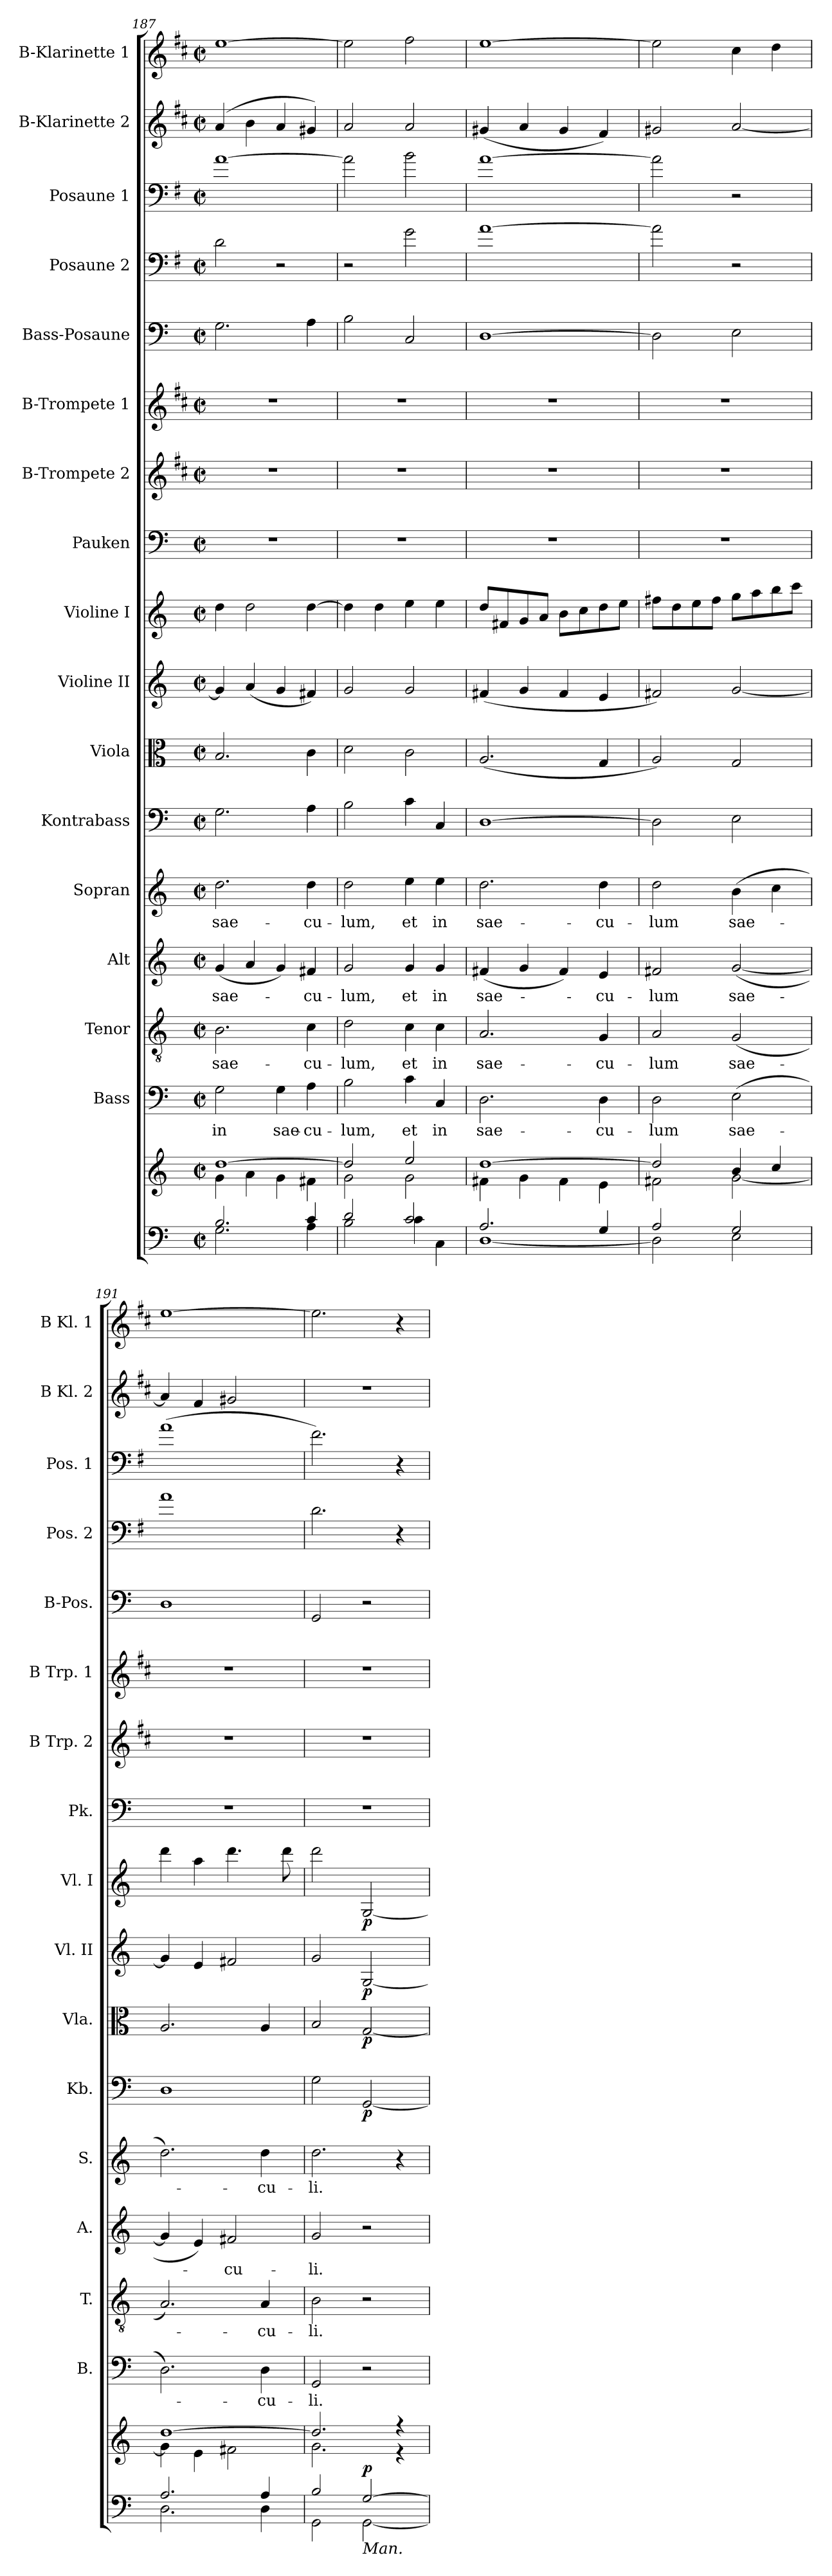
**kern	**kern	**dynam	**kern	**text	**kern	**text	**kern	**text	**kern	**text	**kern	**dynam	**kern	**dynam	**kern	**dynam	**kern	**dynam	**kern	**kern	**kern	**kern	**kern	**kern	**kern	**kern
*part17	*part17	*part17	*part16	*part16	*part15	*part15	*part14	*part14	*part13	*part13	*part12	*part12	*part11	*part11	*part10	*part10	*part9	*part9	*part8	*part7	*part6	*part5	*part4	*part3	*part2	*part1
*staff18	*staff17	*staff17/18	*staff16	*staff16	*staff15	*staff15	*staff14	*staff14	*staff13	*staff13	*staff12	*staff12	*staff11	*staff11	*staff10	*staff10	*staff9	*staff9	*staff8	*staff7	*staff6	*staff5	*staff4	*staff3	*staff2	*staff1
*	*	*	*I"Bass	*	*I"Tenor	*	*I"Alt	*	*I"Sopran	*	*I"Kontrabass	*	*I"Viola	*	*I"Violine II	*	*I"Violine I	*	*I"Pauken	*I"B-Trompete 2	*I"B-Trompete 1	*I"Bass-Posaune	*I"Posaune 2	*I"Posaune 1	*I"B-Klarinette 2	*I"B-Klarinette 1
*	*	*	*I'B.	*	*I'T.	*	*I'A.	*	*I'S.	*	*I'Kb.	*	*I'Vla.	*	*I'Vl. II	*	*I'Vl. I	*	*I'Pk.	*I'B Trp. 2	*I'B Trp. 1	*I'B-Pos.	*I'Pos. 2	*I'Pos. 1	*I'B Kl. 2	*I'B Kl. 1
*clefF4	*clefG2	*	*clefF4	*	*clefGv2	*	*clefG2	*	*clefG2	*	*clefF4	*	*clefC3	*	*clefG2	*	*clefG2	*	*clefF4	*clefG2	*clefG2	*clefF4	*clefF4	*clefF4	*clefG2	*clefG2
*	*	*	*	*	*	*	*	*	*	*	*ITrd7c12	*	*	*	*	*	*	*	*	*ITrd1c2	*ITrd1c2	*	*ITrd4c7	*ITrd4c7	*ITrd1c2	*ITrd1c2
*k[]	*k[]	*	*k[]	*	*k[]	*	*k[]	*	*k[]	*	*k[]	*	*k[]	*	*k[]	*	*k[]	*	*k[]	*k[]	*k[]	*k[]	*k[]	*k[]	*k[]	*k[]
*C:	*C:	*	*C:	*	*C:	*	*C:	*	*C:	*	*C:	*	*C:	*	*C:	*	*C:	*	*C:	*C:	*C:	*C:	*C:	*C:	*C:	*C:
*M2/2	*M2/2	*	*M2/2	*	*M2/2	*	*M2/2	*	*M2/2	*	*M2/2	*	*M2/2	*	*M2/2	*	*M2/2	*	*M2/2	*M2/2	*M2/2	*M2/2	*M2/2	*M2/2	*M2/2	*M2/2
*met(c|)	*met(c|)	*	*met(c|)	*	*met(c|)	*	*met(c|)	*	*met(c|)	*	*met(c|)	*	*met(c|)	*	*met(c|)	*	*met(c|)	*	*met(c|)	*met(c|)	*met(c|)	*met(c|)	*met(c|)	*met(c|)	*met(c|)	*met(c|)
=187	=187	=187	=187	=187	=187	=187	=187	=187	=187	=187	=187	=187	=187	=187	=187	=187	=187	=187	=187	=187	=187	=187	=187	=187	=187	=187
*^	*^	*	*	*	*	*	*	*	*	*	*	*	*	*	*	*	*	*	*	*	*	*	*	*	*	*
!	!	!	!	!	!	!LO:LY:b	!	!LO:LY:b	!	!LO:LY:b	!	!LO:LY:b	!	!	!	!	!	!	!	!	!	!	!	!	!	!	!	!
2.B/	2.G\	[>1dd	4g\	.	2G\	in	2.B\	sae-	(<4g/	sae-	2.dd\	sae-	2.GG\	.	2.B/	.	4g/]	.	4dd\	.	1r	1r	1r	2.G\	2G\	[1d	(4g/	[1dd
.	.	.	4a\	.	.	.	.	.	4a/	.	.	.	.	.	.	.	(<4a/	.	2dd\	.	.	.	.	.	.	.	4a\	.
!	!	!	!	!	!	!LO:LY:b	!	!	!	!	!	!	!	!	!	!	!	!	!	!	!	!	!	!	!	!	!	!
.	.	.	4g\	.	4G\	sae-	.	.	4g/)	.	.	.	.	.	.	.	4g/	.	.	.	.	.	.	.	2r	.	4g/	.
!	!	!	!	!	!	!LO:LY:b	!	!LO:LY:b	!	!LO:LY:b	!	!LO:LY:b	!	!	!	!	!	!	!	!	!	!	!	!	!	!	!	!
4c/	4A\	.	4f#X\	.	4A\	-cu-	4c\	-cu-	4f#X/	-cu-	4dd\	-cu-	4AA\	.	4c\	.	4f#X/)	.	[4dd\	.	.	.	.	4A\	.	.	4f#X/)	.
=188	=188	=188	=188	=188	=188	=188	=188	=188	=188	=188	=188	=188	=188	=188	=188	=188	=188	=188	=188	=188	=188	=188	=188	=188	=188	=188	=188	=188
!	!	!	!	!	!	!LO:LY:b	!	!LO:LY:b	!	!LO:LY:b	!	!LO:LY:b	!	!	!	!	!	!	!	!	!	!	!	!	!	!	!	!
2d/	2B\	2dd/]	2g\	.	2B\	-lum,	2d\	-lum,	2g/	-lum,	2dd\	-lum,	2BB\	.	2d\	.	2g/	.	4dd\]	.	1r	1r	1r	2B\	2r	2d\]	2g/	2dd\]
.	.	.	.	.	.	.	.	.	.	.	.	.	.	.	.	.	.	.	4dd\	.	.	.	.	.	.	.	.	.
!	!	!	!	!	!	!LO:LY:b	!	!LO:LY:b	!	!LO:LY:b	!	!LO:LY:b	!	!	!	!	!	!	!	!	!	!	!	!	!	!	!	!
2c/	4c\	2ee/	2g\	.	4c\	et	4c\	et	4g/	et	4ee\	et	4C\	.	2c\	.	2g/	.	4ee\	.	.	.	.	2C/	2c\	2e\	2g/	2ee\
!	!	!	!	!	!	!LO:LY:b	!	!LO:LY:b	!	!LO:LY:b	!	!LO:LY:b	!	!	!	!	!	!	!	!	!	!	!	!	!	!	!	!
.	4C\	.	.	.	4C/	in	4c\	in	4g/	in	4ee\	in	4CC/	.	.	.	.	.	4ee\	.	.	.	.	.	.	.	.	.
=189	=189	=189	=189	=189	=189	=189	=189	=189	=189	=189	=189	=189	=189	=189	=189	=189	=189	=189	=189	=189	=189	=189	=189	=189	=189	=189	=189	=189
!	!	!	!	!	!	!LO:LY:b	!	!LO:LY:b	!	!LO:LY:b	!	!LO:LY:b	!	!	!	!	!	!	!	!	!	!	!	!	!	!	!	!
2.A/	[<1D	[>1dd	4f#X\	.	2.D\	sae-	2.A/	sae-	(<4f#X/	sae-	2.dd\	sae-	[1DD	.	(<2.A/	.	(<4f#X/	.	8dd/L	.	1r	1r	1r	[1D	[1d	[1d	(<4f#X/	[1dd
.	.	.	.	.	.	.	.	.	.	.	.	.	.	.	.	.	.	.	8f#X/	.	.	.	.	.	.	.	.	.
.	.	.	4g\	.	.	.	.	.	4g/	.	.	.	.	.	.	.	4g/	.	8g/	.	.	.	.	.	.	.	4g/	.
.	.	.	.	.	.	.	.	.	.	.	.	.	.	.	.	.	.	.	8a/J	.	.	.	.	.	.	.	.	.
.	.	.	4f#\	.	.	.	.	.	4f#/)	.	.	.	.	.	.	.	4f#/	.	8b\L	.	.	.	.	.	.	.	4f#/	.
.	.	.	.	.	.	.	.	.	.	.	.	.	.	.	.	.	.	.	8cc\	.	.	.	.	.	.	.	.	.
!	!	!	!	!	!	!LO:LY:b	!	!LO:LY:b	!	!LO:LY:b	!	!LO:LY:b	!	!	!	!	!	!	!	!	!	!	!	!	!	!	!	!
4G/	.	.	4e\	.	4D\	-cu-	4G/	-cu-	4e/	-cu-	4dd\	-cu-	.	.	4G/	.	4e/	.	8dd\	.	.	.	.	.	.	.	4e/)	.
.	.	.	.	.	.	.	.	.	.	.	.	.	.	.	.	.	.	.	8ee\J	.	.	.	.	.	.	.	.	.
!!LO:PB:g=z
=190	=190	=190	=190	=190	=190	=190	=190	=190	=190	=190	=190	=190	=190	=190	=190	=190	=190	=190	=190	=190	=190	=190	=190	=190	=190	=190	=190	=190
!	!	!	!	!	!	!LO:LY:b	!	!LO:LY:b	!	!LO:LY:b	!	!LO:LY:b	!	!	!	!	!	!	!	!	!	!	!	!	!	!	!	!
2A/	2D\]	2dd/]	2f#X\	.	2D\	-lum	2A/	-lum	2f#X/	-lum	2dd\	-lum	2DD\]	.	2A/)	.	2f#X/)	.	8ff#X\L	.	1r	1r	1r	2D\]	2d\]	2d\]	2f#X/	2dd\]
.	.	.	.	.	.	.	.	.	.	.	.	.	.	.	.	.	.	.	8dd\	.	.	.	.	.	.	.	.	.
.	.	.	.	.	.	.	.	.	.	.	.	.	.	.	.	.	.	.	8ee\	.	.	.	.	.	.	.	.	.
.	.	.	.	.	.	.	.	.	.	.	.	.	.	.	.	.	.	.	8ff#\J	.	.	.	.	.	.	.	.	.
!	!	!	!	!	!	!LO:LY:b	!	!LO:LY:b	!	!LO:LY:b	!	!LO:LY:b	!	!	!	!	!	!	!	!	!	!	!	!	!	!	!	!
2G/	2E\	4b/	[<2g\	.	(>2E\	sae-	(<2G/	sae-	(<[2g/	sae-	(>4b\	sae-	2EE\	.	2G/	.	[2g/	.	8gg\L	.	.	.	.	2E\	2r	2r	[2g/	4b\
.	.	.	.	.	.	.	.	.	.	.	.	.	.	.	.	.	.	.	8aa\	.	.	.	.	.	.	.	.	.
.	.	4cc/	.	.	.	.	.	.	.	.	4cc\	.	.	.	.	.	.	.	8bb\	.	.	.	.	.	.	.	.	4cc\
.	.	.	.	.	.	.	.	.	.	.	.	.	.	.	.	.	.	.	8ccc\J	.	.	.	.	.	.	.	.	.
=191	=191	=191	=191	=191	=191	=191	=191	=191	=191	=191	=191	=191	=191	=191	=191	=191	=191	=191	=191	=191	=191	=191	=191	=191	=191	=191	=191	=191
2.A/	2.D\	[>1dd	4g\]	.	2.D\)	.	2.A/)	.	4g/]	.	2.dd\)	.	1DD	.	2.A/	.	4g/]	.	4ddd\	.	1r	1r	1r	1D	1d	(>1d	4g/]	[1dd
.	.	.	4e\	.	.	.	.	.	4e/)	.	.	.	.	.	.	.	4e/	.	4aa\	.	.	.	.	.	.	.	4e/	.
!	!	!	!	!	!	!	!	!	!	!LO:LY:b	!	!	!	!	!	!	!	!	!	!	!	!	!	!	!	!	!	!
.	.	.	2f#X\	.	.	.	.	.	2f#X/	-cu-	.	.	.	.	.	.	2f#X/	.	4.ddd\	.	.	.	.	.	.	.	2f#X/	.
!	!	!	!	!	!	!LO:LY:b	!	!LO:LY:b	!	!	!	!LO:LY:b	!	!	!	!	!	!	!	!	!	!	!	!	!	!	!	!
4A/	4D\	.	.	.	4D\	-cu-	4A/	-cu-	.	.	4dd\	-cu-	.	.	4A/	.	.	.	.	.	.	.	.	.	.	.	.	.
.	.	.	.	.	.	.	.	.	.	.	.	.	.	.	.	.	.	.	8ddd\	.	.	.	.	.	.	.	.	.
=192	=192	=192	=192	=192	=192	=192	=192	=192	=192	=192	=192	=192	=192	=192	=192	=192	=192	=192	=192	=192	=192	=192	=192	=192	=192	=192	=192	=192
!	!	!	!	!	!	!LO:LY:b	!	!LO:LY:b	!	!LO:LY:b	!	!LO:LY:b	!	!	!	!	!	!	!	!	!	!	!	!	!	!	!	!
2B/	2GG\	2.dd/]	2.g\	.	2GG/	-li.	2B\	-li.	2g/	-li.	2.dd\	-li.	2GG\	.	2B/	.	2g/	.	2ddd\	.	1r	1r	1r	2GG/	2.G\	2.B\)	1r	2.dd\]
!LO:TX:b:i:t=Man.	!	!	!	!	!	!	!	!	!	!	!	!	!	!	!	!	!	!	!	!	!	!	!	!	!	!	!	!
!	!	!	!	!LO:DY:a=2	!	!	!	!	!	!	!	!	!	!LO:DY:b	!	!LO:DY:b	!	!LO:DY:b	!	!LO:DY:b	!	!	!	!	!	!	!	!
[>2G/	[<2GG\	.	.	p	2r	.	2r	.	2r	.	.	.	[2GGG/	p	[2G/	p	[2G/	p	[2G/	p	.	.	.	2r	.	.	.	.
.	.	4r	4r	.	.	.	.	.	.	.	4r	.	.	.	.	.	.	.	.	.	.	.	.	.	4r	4r	.	4r
*v	*v	*	*	*	*	*	*	*	*	*	*	*	*	*	*	*	*	*	*	*	*	*	*	*	*	*	*	*
*	*v	*v	*	*	*	*	*	*	*	*	*	*	*	*	*	*	*	*	*	*	*	*	*	*	*	*	*
=	=	=	=	=	=	=	=	=	=	=	=	=	=	=	=	=	=	=	=	=	=	=	=	=	=	=
*-	*-	*-	*-	*-	*-	*-	*-	*-	*-	*-	*-	*-	*-	*-	*-	*-	*-	*-	*-	*-	*-	*-	*-	*-	*-	*-
